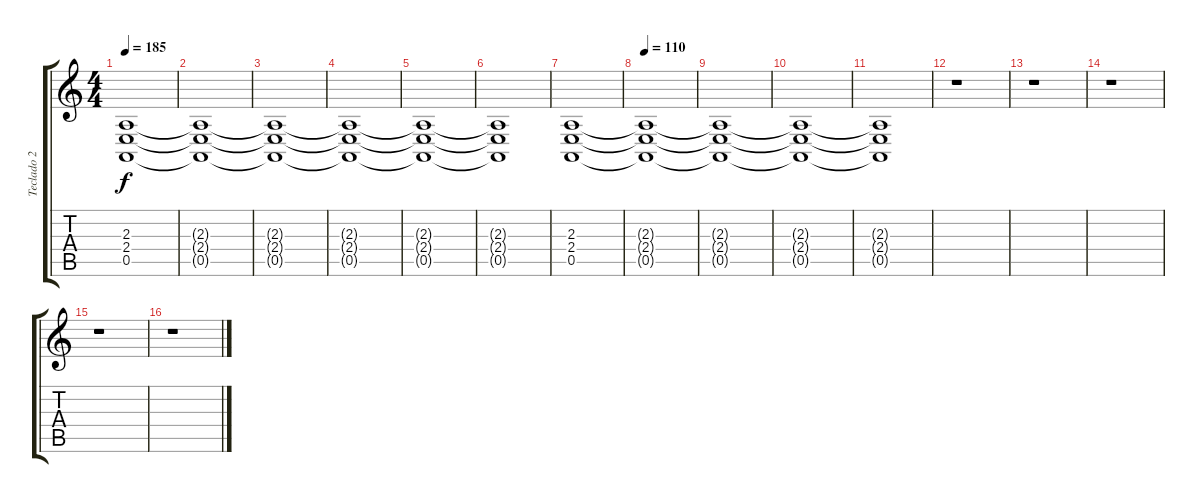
\track ("Teclado 2" "Teclado 2") {instrument choiraahs}
\staff {score tabs}
\tuning (E4 B3 G3 D3 A2 E2) {hide}
\ts (4 4)
\tempo 185
\clef g2
\ks c
(2.3{t} 2.4{t} 0.5{t}).1{dy f} |
(2.3{t} 2.4{t} 0.5{t}).1 |
(2.3{t} 2.4{t} 0.5{t}).1 |
(2.3{t} 2.4{t} 0.5{t}).1 |
(2.3{t} 2.4{t} 0.5{t}).1 |
(2.3{t} 2.4{t} 0.5{t}).1 |
(2.3 2.4 0.5).1 |
\tempo 110
(2.3{t} 2.4{t} 0.5{t}).1{volume 0} |
(2.3{t} 2.4{t} 0.5{t}).1 |
(2.3{t} 2.4{t} 0.5{t}).1 |
(2.3{t} 2.4{t} 0.5{t}).1 |
r.1 |
r.1 |
r.1 |
r.1 |
r.1
